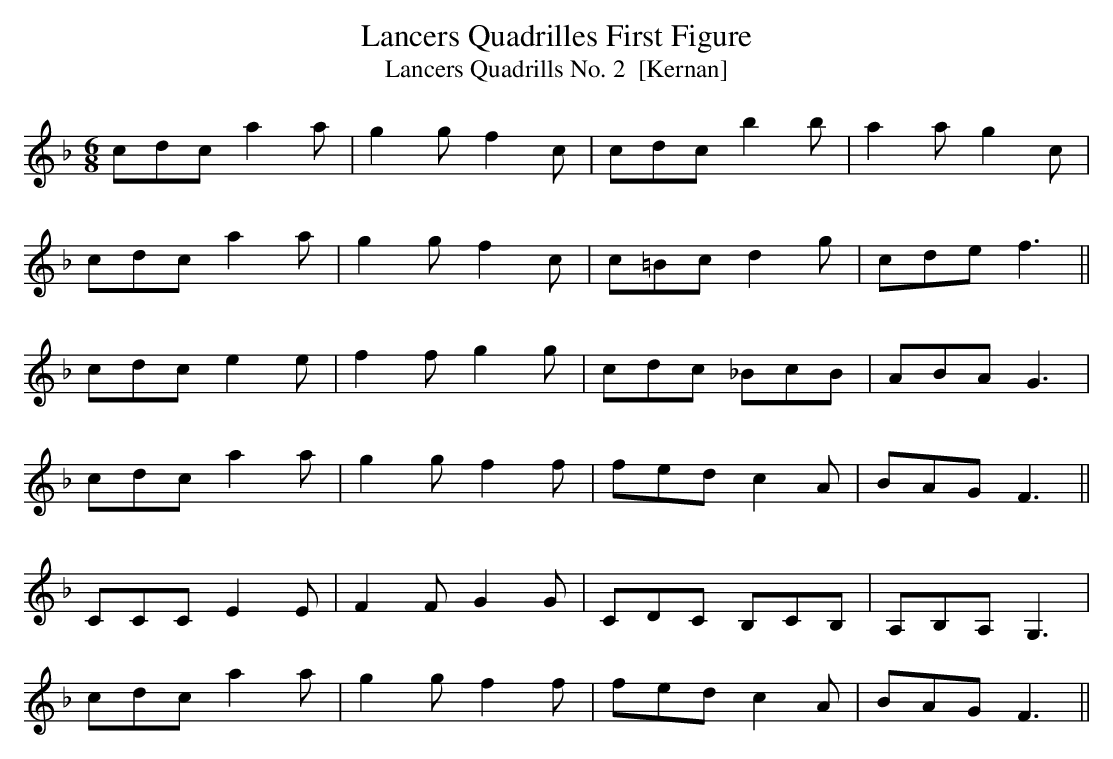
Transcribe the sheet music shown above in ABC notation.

X:1
T:Lancers Quadrilles First Figure
T:Lancers Quadrills No. 2  [Kernan]
M:6/8
L:1/8
K:F
cdc a2a|g2g f2c|cdc b2b|a2a g2c|
cdc a2a|g2g f2c|c=Bc d2g|cde f3||
cdc e2e |f2f g2g|cdc _BcB|ABA G3|
cdc a2a|g2g f2f|fed c2A|BAG F3||
CCC E2E|F2F G2G|CDC B,CB,|A,B,A, G,3|
cdc a2a|g2g f2f|fed c2A|BAG F3||
